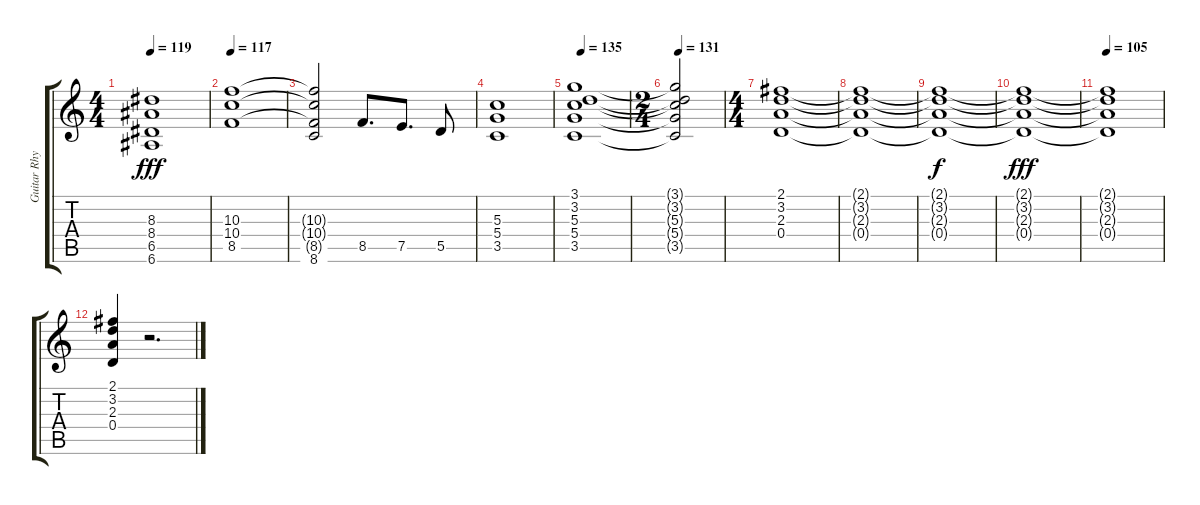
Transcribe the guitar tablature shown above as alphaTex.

\track ("Guitar Rhytm" "Guitar Rhy") {instrument distortionguitar}
\staff {score tabs}
\tuning (E4 B3 G3 D3 A2 E2) {hide}
\ts (4 4)
\tempo 119
\clef g2
\ks aminor
(8.3{t} 8.4{t} 6.5{t} 6.6).1{dy fff} |
\tempo 117
(10.3 10.4 8.5).1 |
(10.3{t} 10.4{t} 8.5{t} 8.6).2 8.5.8{d} 7.5.8{d} 5.5.8 |
(5.3 5.4 3.5).1 |
\tempo 135
(3.1 3.2 5.3 5.4 3.5).1 |
\ts (2 4)
\tempo 131
(3.1{t} 3.2{t} 5.3{t} 5.4{t} 3.5{t}).2 |
\ts (4 4)
(2.1 3.2 2.3 0.4).1 |
(2.1{t} 3.2{t} 2.3{t} 0.4{t}).1 |
(2.1{t} 3.2{t} 2.3{t} 0.4{t}).1{dy f} |
(2.1{t} 3.2{t} 2.3{t} 0.4{t}).1{dy fff} |
\tempo 105
(2.1{t} 3.2{t} 2.3{t} 0.4{t}).1 |
(2.1 3.2 2.3 0.4).4 r.2{d}
